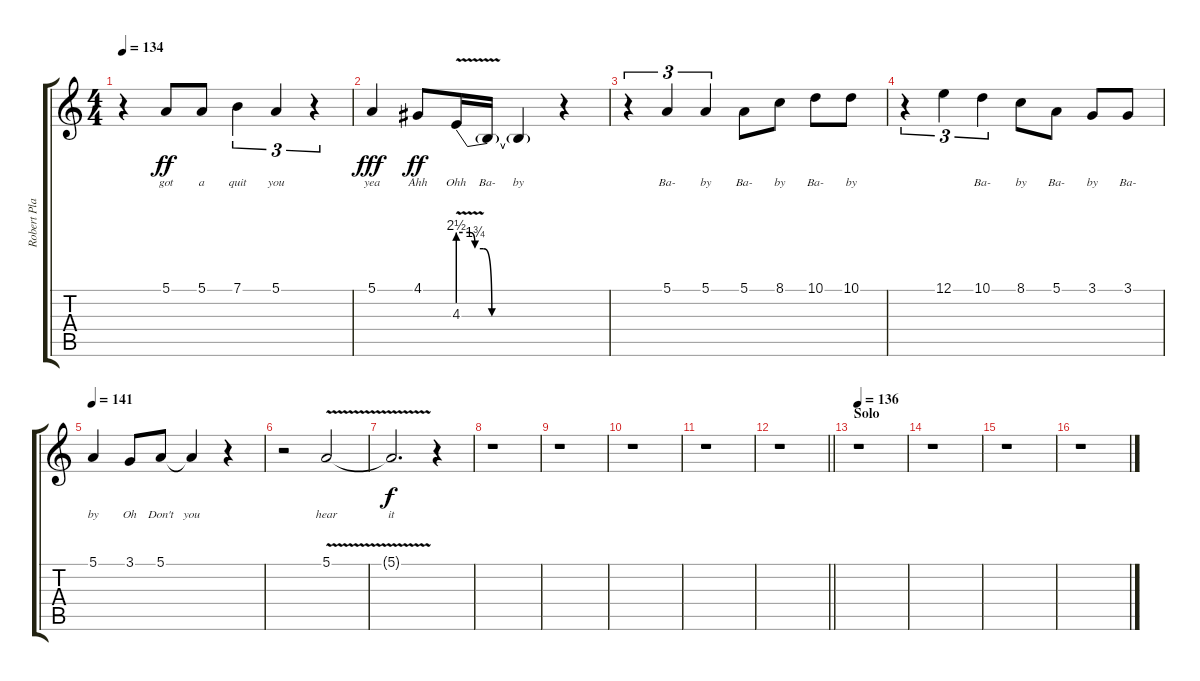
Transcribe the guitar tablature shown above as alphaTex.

\track ("Robert Plant" "Robert Pla") {instrument lead2sawtooth}
\staff {score tabs}
\tuning (E4 B3 G3 D3 A2 E2) {hide}
\ts (4 4)
\tempo 134
\clef g2
\ks aminor
r.4{dy ff} 5.1.8{lyrics (0 "got") lyrics (1 "") lyrics (2 "") lyrics (3 "") lyrics (4 "")} 5.1.8{lyrics (0 "a") lyrics (1 "") lyrics (2 "") lyrics (3 "") lyrics (4 "")} 7.1.4{tu (3 2) lyrics (0 "quit") lyrics (1 "") lyrics (2 "") lyrics (3 "") lyrics (4 "")} 5.1.4{tu (3 2) lyrics (0 "you") lyrics (1 "") lyrics (2 "") lyrics (3 "") lyrics (4 "")} r.4{tu (3 2)} |
5.1.4{lyrics (0 "yea") lyrics (1 "") lyrics (2 "") lyrics (3 "") lyrics (4 "") dy fff} 4.1.8{lyrics (0 "Ahh") lyrics (1 "") lyrics (2 "") lyrics (3 "") lyrics (4 "") dy ff} 4.3{be (custom 0 10 7 10 10 7 15 7 20 0 60 0) v}.16{lyrics (0 "Ohh") lyrics (1 "") lyrics (2 "") lyrics (3 "") lyrics (4 "")} 4.3{t}.16{lyrics (0 "Ba-") lyrics (1 "") lyrics (2 "") lyrics (3 "") lyrics (4 "")} 4.3{t}.4{lyrics (0 "by") lyrics (1 "") lyrics (2 "") lyrics (3 "") lyrics (4 "")} r.4 |
r.4{tu (3 2)} 5.1.4{tu (3 2) lyrics (0 "Ba-") lyrics (1 "") lyrics (2 "") lyrics (3 "") lyrics (4 "")} 5.1.4{tu (3 2) lyrics (0 "by") lyrics (1 "") lyrics (2 "") lyrics (3 "") lyrics (4 "")} 5.1.8{lyrics (0 "Ba-") lyrics (1 "") lyrics (2 "") lyrics (3 "") lyrics (4 "")} 8.1.8{lyrics (0 "by") lyrics (1 "") lyrics (2 "") lyrics (3 "") lyrics (4 "")} 10.1.8{lyrics (0 "Ba-") lyrics (1 "") lyrics (2 "") lyrics (3 "") lyrics (4 "")} 10.1.8{lyrics (0 "by") lyrics (1 "") lyrics (2 "") lyrics (3 "") lyrics (4 "")} |
r.4{tu (3 2)} 12.1.4{tu (3 2) lyrics (0 "") lyrics (1 "") lyrics (2 "") lyrics (3 "") lyrics (4 "")} 10.1.4{tu (3 2) lyrics (0 "Ba-") lyrics (1 "") lyrics (2 "") lyrics (3 "") lyrics (4 "")} 8.1.8{lyrics (0 "by") lyrics (1 "") lyrics (2 "") lyrics (3 "") lyrics (4 "")} 5.1.8{lyrics (0 "Ba-") lyrics (1 "") lyrics (2 "") lyrics (3 "") lyrics (4 "")} 3.1.8{lyrics (0 "by") lyrics (1 "") lyrics (2 "") lyrics (3 "") lyrics (4 "")} 3.1.8{lyrics (0 "Ba-") lyrics (1 "") lyrics (2 "") lyrics (3 "") lyrics (4 "")} |
\tempo 141
5.1.4{lyrics (0 "by") lyrics (1 "") lyrics (2 "") lyrics (3 "") lyrics (4 "")} 3.1.8{lyrics (0 "Oh") lyrics (1 "") lyrics (2 "") lyrics (3 "") lyrics (4 "")} 5.1.8{lyrics (0 "Don't") lyrics (1 "") lyrics (2 "") lyrics (3 "") lyrics (4 "")} 5.1{t}.4{lyrics (0 "you") lyrics (1 "") lyrics (2 "") lyrics (3 "") lyrics (4 "")} r.4 |
r.2 5.1{v}.2{lyrics (0 "hear") lyrics (1 "") lyrics (2 "") lyrics (3 "") lyrics (4 "")} |
5.1{t}.2{d lyrics (0 "it") lyrics (1 "") lyrics (2 "") lyrics (3 "") lyrics (4 "") dy f} r.4 |
r.1 |
r.1 |
r.1 |
r.1 |
\barLineRight lightlight
r.1 |
\section ("" "Solo")
\tempo 136
r.1 |
r.1 |
r.1 |
r.1
